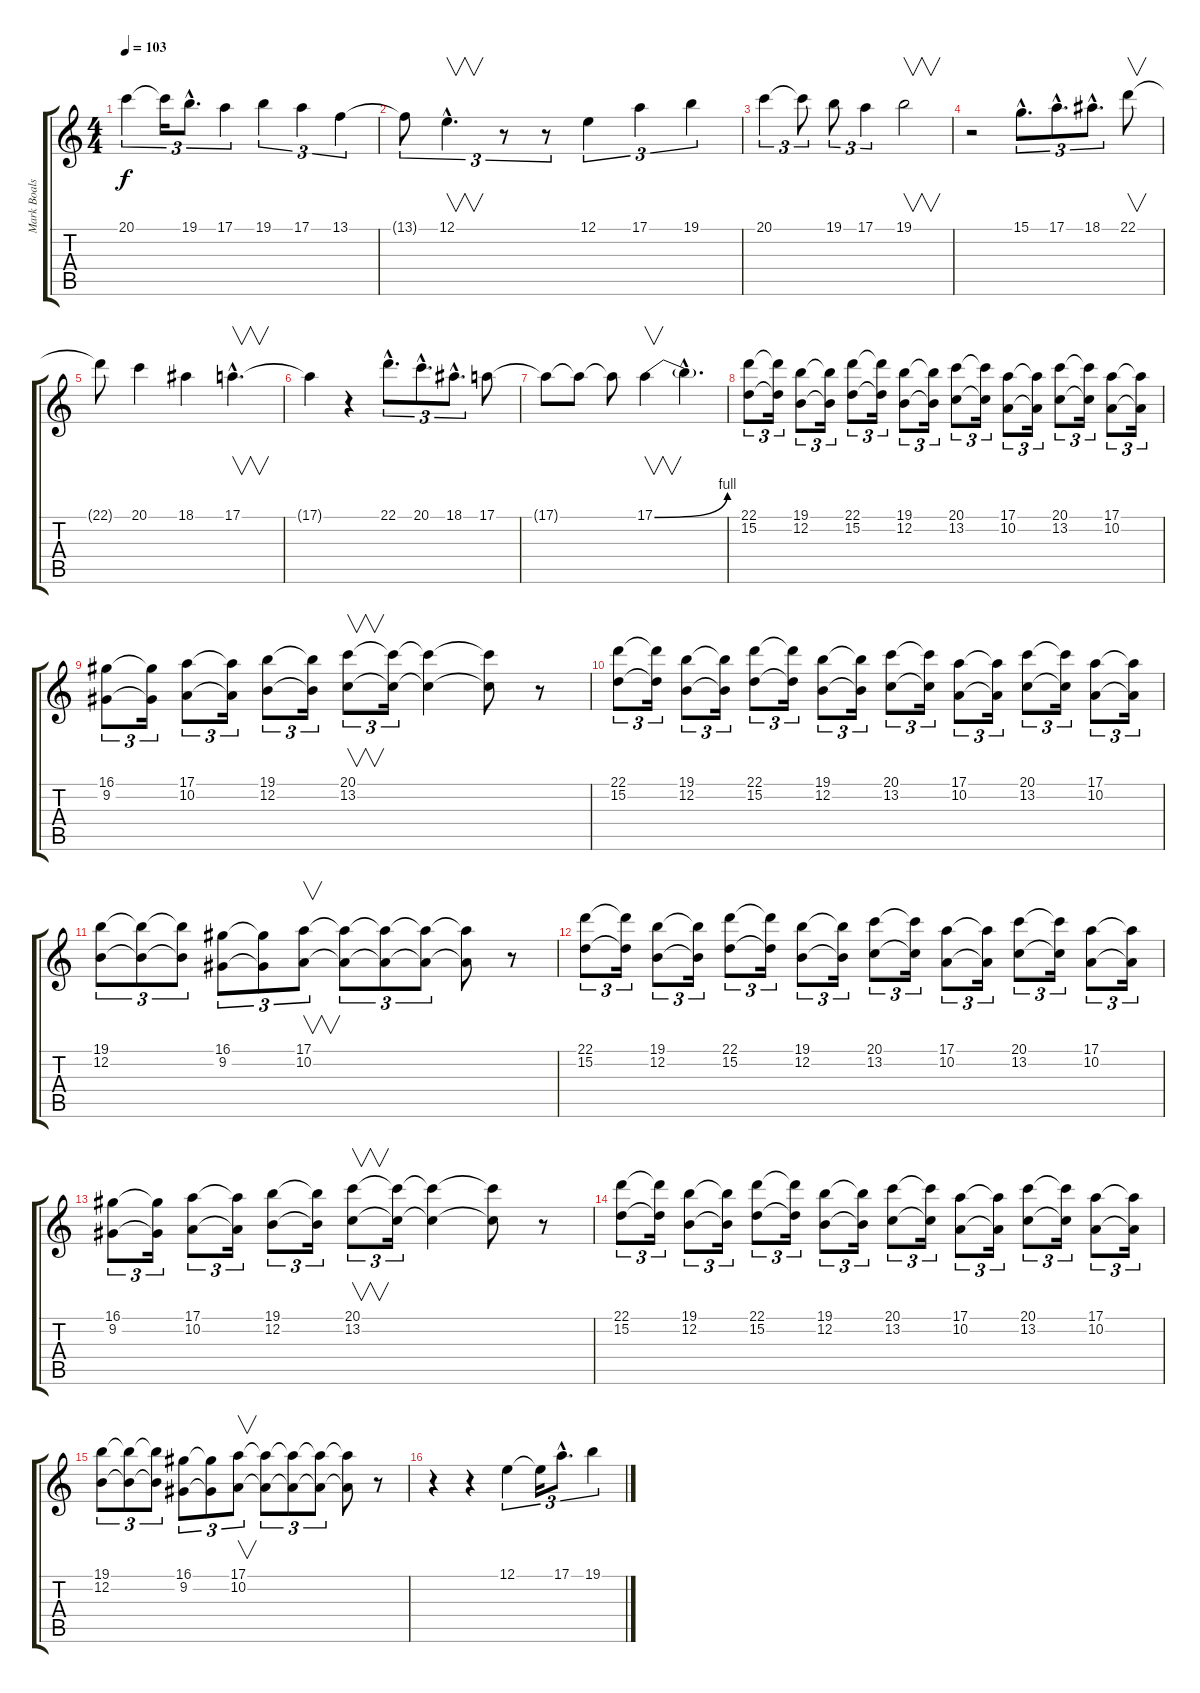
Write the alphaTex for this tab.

\track ("Mark Boals" "Mark Boals") {instrument lead6voice}
\staff {score tabs}
\tuning (E4 B3 G3 D3 A2 E2) {hide}
\ts (4 4)
\tempo 103
\clef g2
\ks c
20.1.4{tu (3 2) dy f} 20.1{t}.16{tu (3 2)} 19.1{hac}.8{d tu (3 2)} 17.1.4{tu (3 2)} 19.1.4{tu (3 2)} 17.1.4{tu (3 2)} 13.1.4{tu (3 2)} |
13.1{t}.8{tu (3 2)} 12.1{hac}.4{v d tu (3 2)} r.8{tu (3 2)} r.8{tu (3 2)} 12.1.4{tu (3 2)} 17.1.4{tu (3 2)} 19.1.4{tu (3 2)} |
20.1.4{tu (3 2)} 20.1{t}.8{tu (3 2)} 19.1.8{tu (3 2)} 17.1.4{tu (3 2)} 19.1.2{v} |
r.2 15.1{hac}.8{d tu (3 2)} 17.1{hac}.8{d tu (3 2)} 18.1{hac}.8{d tu (3 2)} 22.1.8{v} |
22.1{t}.8 20.1.4 18.1.4 17.1{hac}.4{v d} |
17.1{t}.4 r.4 22.1{hac}.8{d tu (3 2)} 20.1{hac}.8{d tu (3 2)} 18.1{hac}.8{d tu (3 2)} 17.1.8 |
17.1{t}.8 17.1{t}.8 17.1{t}.8 17.1{be (bend 0 0 60 4)}.4{v} 17.1{hac t}.4{d} |
(22.1 15.2).8{tu (3 2)} (22.1{t} 15.2{t}).16{tu (3 2)} (19.1 12.2).8{tu (3 2)} (19.1{t} 12.2{t}).16{tu (3 2)} (22.1 15.2).8{tu (3 2)} (22.1{t} 15.2{t}).16{tu (3 2)} (19.1 12.2).8{tu (3 2)} (19.1{t} 12.2{t}).16{tu (3 2)} (20.1 13.2).8{tu (3 2)} (20.1{t} 13.2{t}).16{tu (3 2)} (17.1 10.2).8{tu (3 2)} (17.1{t} 10.2{t}).16{tu (3 2)} (20.1 13.2).8{tu (3 2)} (20.1{t} 13.2{t}).16{tu (3 2)} (17.1 10.2).8{tu (3 2)} (17.1{t} 10.2{t}).16{tu (3 2)} |
(16.1 9.2).8{tu (3 2)} (16.1{t} 9.2{t}).16{tu (3 2)} (17.1 10.2).8{tu (3 2)} (17.1{t} 10.2{t}).16{tu (3 2)} (19.1 12.2).8{tu (3 2)} (19.1{t} 12.2{t}).16{tu (3 2)} (20.1 13.2).8{v tu (3 2)} (20.1{t} 13.2{t}).16{tu (3 2)} (20.1{t} 13.2{t}).4 (20.1{t} 13.2{t}).8 r.8 |
(22.1 15.2).8{tu (3 2)} (22.1{t} 15.2{t}).16{tu (3 2)} (19.1 12.2).8{tu (3 2)} (19.1{t} 12.2{t}).16{tu (3 2)} (22.1 15.2).8{tu (3 2)} (22.1{t} 15.2{t}).16{tu (3 2)} (19.1 12.2).8{tu (3 2)} (19.1{t} 12.2{t}).16{tu (3 2)} (20.1 13.2).8{tu (3 2)} (20.1{t} 13.2{t}).16{tu (3 2)} (17.1 10.2).8{tu (3 2)} (17.1{t} 10.2{t}).16{tu (3 2)} (20.1 13.2).8{tu (3 2)} (20.1{t} 13.2{t}).16{tu (3 2)} (17.1 10.2).8{tu (3 2)} (17.1{t} 10.2{t}).16{tu (3 2)} |
(19.1 12.2).8{tu (3 2)} (19.1{t} 12.2{t}).8{tu (3 2)} (19.1{t} 12.2{t}).8{tu (3 2)} (16.1 9.2).8{tu (3 2)} (16.1{t} 9.2{t}).8{tu (3 2)} (17.1 10.2).8{v tu (3 2)} (17.1{t} 10.2{t}).8{tu (3 2)} (17.1{t} 10.2{t}).8{tu (3 2)} (17.1{t} 10.2{t}).8{tu (3 2)} (17.1{t} 10.2{t}).8 r.8 |
(22.1 15.2).8{tu (3 2)} (22.1{t} 15.2{t}).16{tu (3 2)} (19.1 12.2).8{tu (3 2)} (19.1{t} 12.2{t}).16{tu (3 2)} (22.1 15.2).8{tu (3 2)} (22.1{t} 15.2{t}).16{tu (3 2)} (19.1 12.2).8{tu (3 2)} (19.1{t} 12.2{t}).16{tu (3 2)} (20.1 13.2).8{tu (3 2)} (20.1{t} 13.2{t}).16{tu (3 2)} (17.1 10.2).8{tu (3 2)} (17.1{t} 10.2{t}).16{tu (3 2)} (20.1 13.2).8{tu (3 2)} (20.1{t} 13.2{t}).16{tu (3 2)} (17.1 10.2).8{tu (3 2)} (17.1{t} 10.2{t}).16{tu (3 2)} |
(16.1 9.2).8{tu (3 2)} (16.1{t} 9.2{t}).16{tu (3 2)} (17.1 10.2).8{tu (3 2)} (17.1{t} 10.2{t}).16{tu (3 2)} (19.1 12.2).8{tu (3 2)} (19.1{t} 12.2{t}).16{tu (3 2)} (20.1 13.2).8{v tu (3 2)} (20.1{t} 13.2{t}).16{tu (3 2)} (20.1{t} 13.2{t}).4 (20.1{t} 13.2{t}).8 r.8 |
(22.1 15.2).8{tu (3 2)} (22.1{t} 15.2{t}).16{tu (3 2)} (19.1 12.2).8{tu (3 2)} (19.1{t} 12.2{t}).16{tu (3 2)} (22.1 15.2).8{tu (3 2)} (22.1{t} 15.2{t}).16{tu (3 2)} (19.1 12.2).8{tu (3 2)} (19.1{t} 12.2{t}).16{tu (3 2)} (20.1 13.2).8{tu (3 2)} (20.1{t} 13.2{t}).16{tu (3 2)} (17.1 10.2).8{tu (3 2)} (17.1{t} 10.2{t}).16{tu (3 2)} (20.1 13.2).8{tu (3 2)} (20.1{t} 13.2{t}).16{tu (3 2)} (17.1 10.2).8{tu (3 2)} (17.1{t} 10.2{t}).16{tu (3 2)} |
(19.1 12.2).8{tu (3 2)} (19.1{t} 12.2{t}).8{tu (3 2)} (19.1{t} 12.2{t}).8{tu (3 2)} (16.1 9.2).8{tu (3 2)} (16.1{t} 9.2{t}).8{tu (3 2)} (17.1 10.2).8{v tu (3 2)} (17.1{t} 10.2{t}).8{tu (3 2)} (17.1{t} 10.2{t}).8{tu (3 2)} (17.1{t} 10.2{t}).8{tu (3 2)} (17.1{t} 10.2{t}).8 r.8 |
r.4 r.4 12.1.4{tu (3 2)} 12.1{t}.16{tu (3 2)} 17.1{hac}.8{d tu (3 2)} 19.1.4{tu (3 2)}
